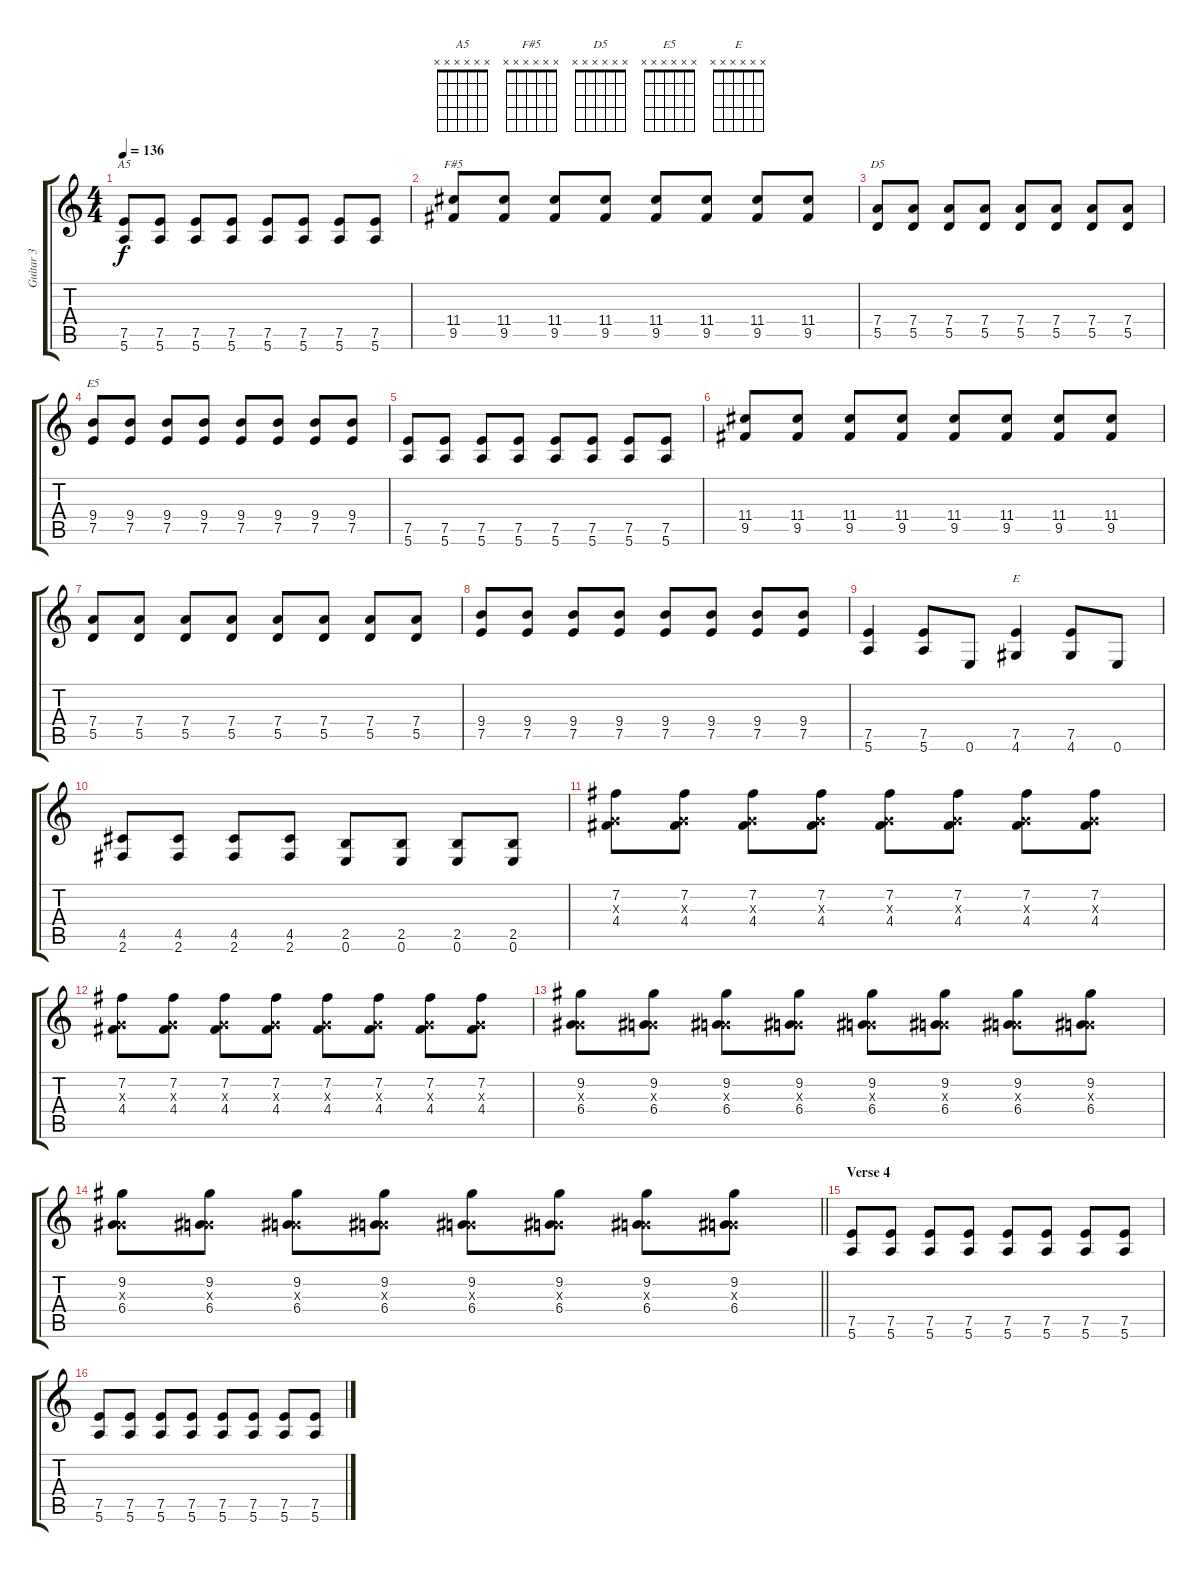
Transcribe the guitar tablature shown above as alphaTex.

\track ("Guitar 3" "Guitar 3") {instrument distortionguitar}
\staff {score tabs}
\tuning (E4 B3 G3 D3 A2 E2) {hide}
\chord ("A5" x x x x x x)
\chord ("F#5" x x x x x x)
\chord ("D5" x x x x x x)
\chord ("E5" x x x x x x)
\chord ("E" x x x x x x)
\ts (4 4)
\tempo 136
\clef g2
\ks c
(7.5 5.6).8{ch "A5" dy f} (7.5 5.6).8 (7.5 5.6).8 (7.5 5.6).8 (7.5 5.6).8 (7.5 5.6).8 (7.5 5.6).8 (7.5 5.6).8 |
(11.4 9.5).8{ch "F#5"} (11.4 9.5).8 (11.4 9.5).8 (11.4 9.5).8 (11.4 9.5).8 (11.4 9.5).8 (11.4 9.5).8 (11.4 9.5).8 |
(7.4 5.5).8{ch "D5"} (7.4 5.5).8 (7.4 5.5).8 (7.4 5.5).8 (7.4 5.5).8 (7.4 5.5).8 (7.4 5.5).8 (7.4 5.5).8 |
(9.4 7.5).8{ch "E5"} (9.4 7.5).8 (9.4 7.5).8 (9.4 7.5).8 (9.4 7.5).8 (9.4 7.5).8 (9.4 7.5).8 (9.4 7.5).8 |
(7.5 5.6).8 (7.5 5.6).8 (7.5 5.6).8 (7.5 5.6).8 (7.5 5.6).8 (7.5 5.6).8 (7.5 5.6).8 (7.5 5.6).8 |
(11.4 9.5).8 (11.4 9.5).8 (11.4 9.5).8 (11.4 9.5).8 (11.4 9.5).8 (11.4 9.5).8 (11.4 9.5).8 (11.4 9.5).8 |
(7.4 5.5).8 (7.4 5.5).8 (7.4 5.5).8 (7.4 5.5).8 (7.4 5.5).8 (7.4 5.5).8 (7.4 5.5).8 (7.4 5.5).8 |
(9.4 7.5).8 (9.4 7.5).8 (9.4 7.5).8 (9.4 7.5).8 (9.4 7.5).8 (9.4 7.5).8 (9.4 7.5).8 (9.4 7.5).8 |
(7.5 5.6).4 (7.5 5.6).8 0.6.8 (7.5 4.6).4{ch "E"} (7.5 4.6).8 0.6.8 |
(4.5 2.6).8 (4.5 2.6).8 (4.5 2.6).8 (4.5 2.6).8 (2.5 0.6).8 (2.5 0.6).8 (2.5 0.6).8 (2.5 0.6).8 |
(7.2 0.3{x} 4.4).8 (7.2 0.3{x} 4.4).8 (7.2 0.3{x} 4.4).8 (7.2 0.3{x} 4.4).8 (7.2 0.3{x} 4.4).8 (7.2 0.3{x} 4.4).8 (7.2 0.3{x} 4.4).8 (7.2 0.3{x} 4.4).8 |
(7.2 0.3{x} 4.4).8 (7.2 0.3{x} 4.4).8 (7.2 0.3{x} 4.4).8 (7.2 0.3{x} 4.4).8 (7.2 0.3{x} 4.4).8 (7.2 0.3{x} 4.4).8 (7.2 0.3{x} 4.4).8 (7.2 0.3{x} 4.4).8 |
(9.2 0.3{x} 6.4).8 (9.2 0.3{x} 6.4).8 (9.2 0.3{x} 6.4).8 (9.2 0.3{x} 6.4).8 (9.2 0.3{x} 6.4).8 (9.2 0.3{x} 6.4).8 (9.2 0.3{x} 6.4).8 (9.2 0.3{x} 6.4).8 |
\barLineRight lightlight
(9.2 0.3{x} 6.4).8 (9.2 0.3{x} 6.4).8 (9.2 0.3{x} 6.4).8 (9.2 0.3{x} 6.4).8 (9.2 0.3{x} 6.4).8 (9.2 0.3{x} 6.4).8 (9.2 0.3{x} 6.4).8 (9.2 0.3{x} 6.4).8 |
\section ("" "Verse 4")
(7.5 5.6).8{volume 13} (7.5 5.6).8 (7.5 5.6).8 (7.5 5.6).8 (7.5 5.6).8 (7.5 5.6).8 (7.5 5.6).8 (7.5 5.6).8 |
(7.5 5.6).8 (7.5 5.6).8 (7.5 5.6).8 (7.5 5.6).8 (7.5 5.6).8 (7.5 5.6).8 (7.5 5.6).8 (7.5 5.6).8
